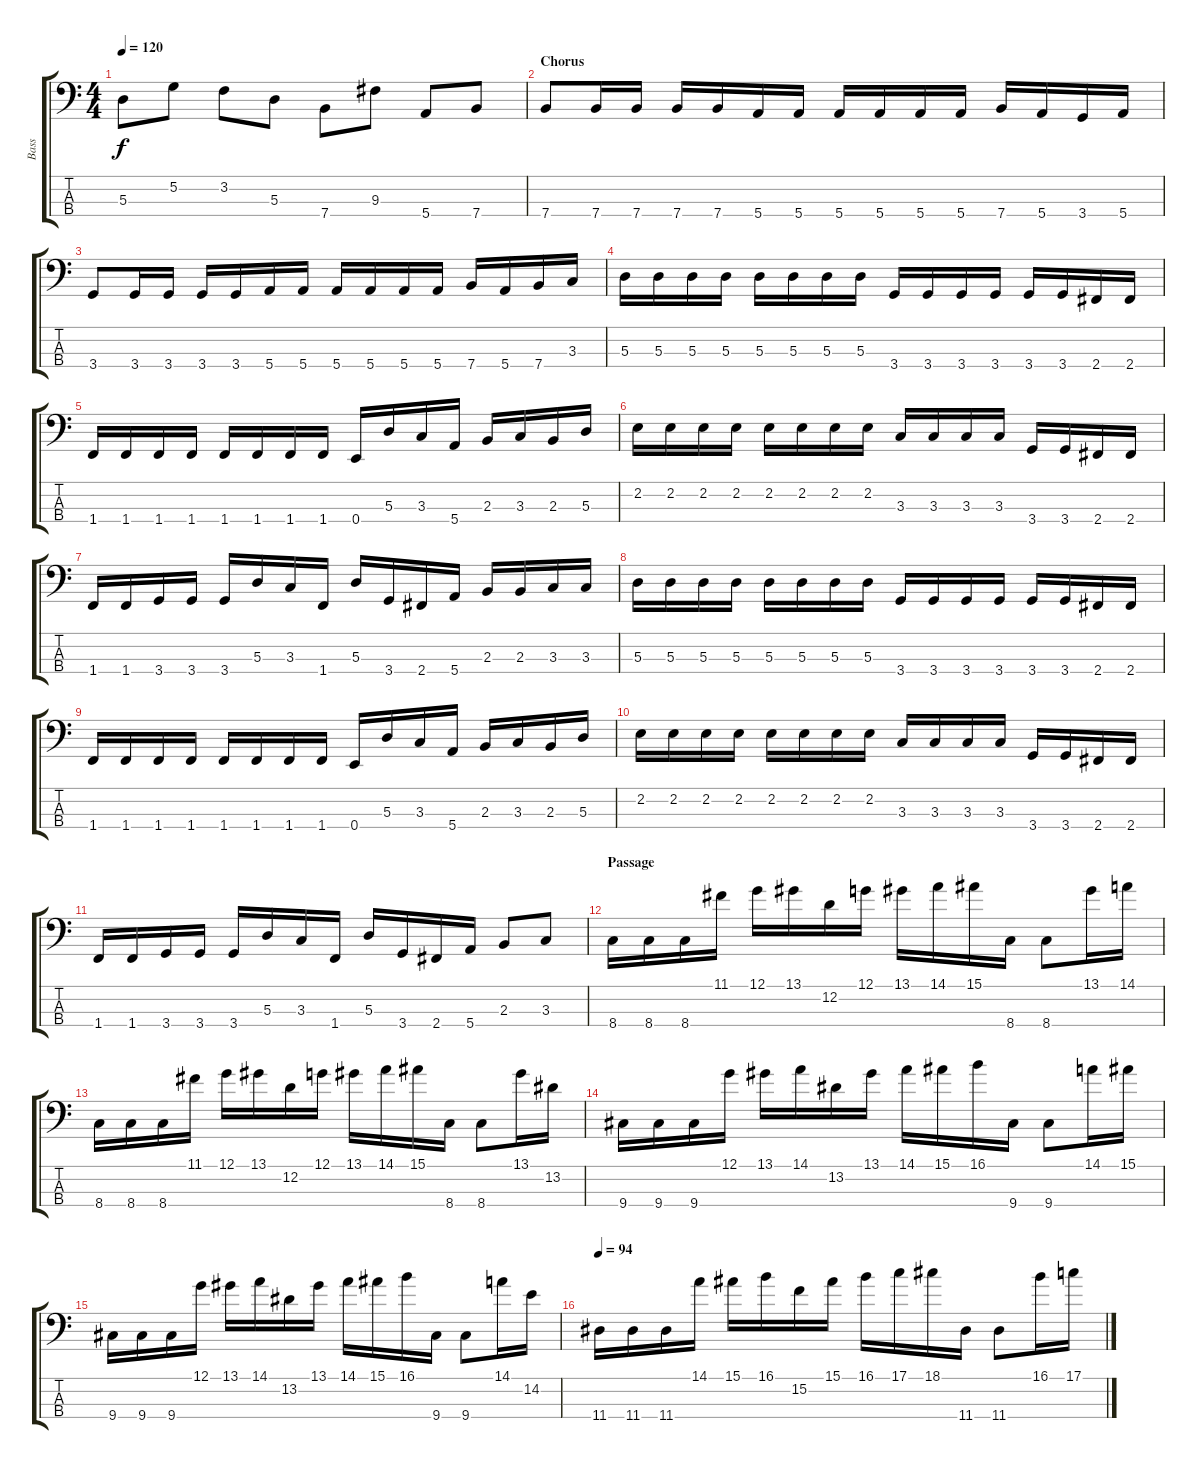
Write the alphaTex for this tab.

\track ("Bass" "Bass") {instrument electricbassfinger}
\staff {score tabs}
\tuning (G2 D2 A1 E1) {hide}
\ts (4 4)
\tempo 120
\clef f4
\ks c
5.3.8{dy f} 5.2.8 3.2.8 5.3.8 7.4.8 9.3.8 5.4.8 7.4.8 |
\section ("" "Chorus")
7.4.8 7.4.16 7.4.16 7.4.16 7.4.16 5.4.16 5.4.16 5.4.16 5.4.16 5.4.16 5.4.16 7.4.16 5.4.16 3.4.16 5.4.16 |
3.4.8 3.4.16 3.4.16 3.4.16 3.4.16 5.4.16 5.4.16 5.4.16 5.4.16 5.4.16 5.4.16 7.4.16 5.4.16 7.4.16 3.3.16 |
5.3.16 5.3.16 5.3.16 5.3.16 5.3.16 5.3.16 5.3.16 5.3.16 3.4.16 3.4.16 3.4.16 3.4.16 3.4.16 3.4.16 2.4.16 2.4.16 |
1.4.16 1.4.16 1.4.16 1.4.16 1.4.16 1.4.16 1.4.16 1.4.16 0.4.16 5.3.16 3.3.16 5.4.16 2.3.16 3.3.16 2.3.16 5.3.16 |
2.2.16 2.2.16 2.2.16 2.2.16 2.2.16 2.2.16 2.2.16 2.2.16 3.3.16 3.3.16 3.3.16 3.3.16 3.4.16 3.4.16 2.4.16 2.4.16 |
1.4.16 1.4.16 3.4.16 3.4.16 3.4.16 5.3.16 3.3.16 1.4.16 5.3.16 3.4.16 2.4.16 5.4.16 2.3.16 2.3.16 3.3.16 3.3.16 |
5.3.16 5.3.16 5.3.16 5.3.16 5.3.16 5.3.16 5.3.16 5.3.16 3.4.16 3.4.16 3.4.16 3.4.16 3.4.16 3.4.16 2.4.16 2.4.16 |
1.4.16 1.4.16 1.4.16 1.4.16 1.4.16 1.4.16 1.4.16 1.4.16 0.4.16 5.3.16 3.3.16 5.4.16 2.3.16 3.3.16 2.3.16 5.3.16 |
2.2.16 2.2.16 2.2.16 2.2.16 2.2.16 2.2.16 2.2.16 2.2.16 3.3.16 3.3.16 3.3.16 3.3.16 3.4.16 3.4.16 2.4.16 2.4.16 |
1.4.16 1.4.16 3.4.16 3.4.16 3.4.16 5.3.16 3.3.16 1.4.16 5.3.16 3.4.16 2.4.16 5.4.16 2.3.8 3.3.8 |
\section ("" "Passage")
8.4.16 8.4.16 8.4.16 11.1.16 12.1.16 13.1.16 12.2.16 12.1.16 13.1.16 14.1.16 15.1.16 8.4.16 8.4.8 13.1.16 14.1.16 |
8.4.16 8.4.16 8.4.16 11.1.16 12.1.16 13.1.16 12.2.16 12.1.16 13.1.16 14.1.16 15.1.16 8.4.16 8.4.8 13.1.16 13.2.16 |
9.4.16 9.4.16 9.4.16 12.1.16 13.1.16 14.1.16 13.2.16 13.1.16 14.1.16 15.1.16 16.1.16 9.4.16 9.4.8 14.1.16 15.1.16 |
9.4.16 9.4.16 9.4.16 12.1.16 13.1.16 14.1.16 13.2.16 13.1.16 14.1.16 15.1.16 16.1.16 9.4.16 9.4.8 14.1.16 14.2.16 |
\tempo 94
11.4.16 11.4.16 11.4.16 14.1.16 15.1.16 16.1.16 15.2.16 15.1.16 16.1.16 17.1.16 18.1.16 11.4.16 11.4.8 16.1.16 17.1.16
